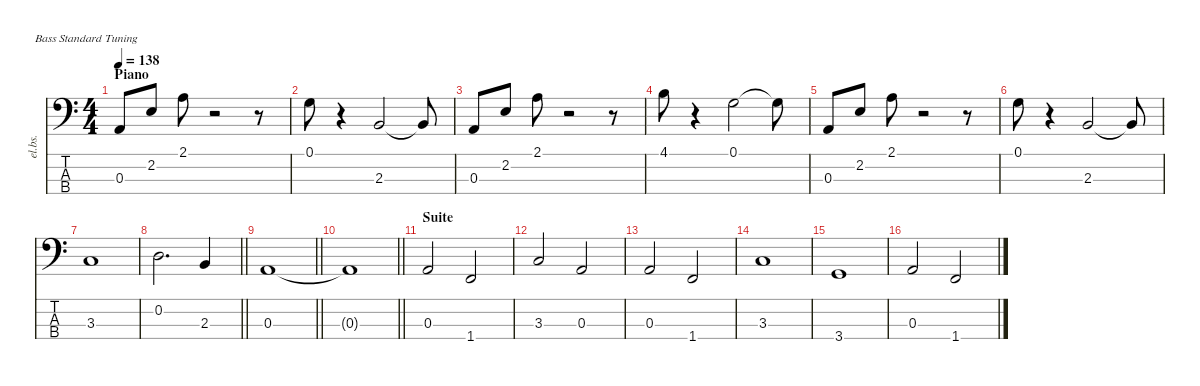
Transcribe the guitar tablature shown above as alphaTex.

\defaultSystemsLayout 4
\hideDynamics
\bracketExtendMode nobrackets
\track ("Basse" "el.bs.") {instrument electricbassfinger}
\staff {score tabs}
\tuning (G2 D2 A1 E1)
\ts (4 4)
\section ("" "Piano")
\tempo 138
\clef f4
\ks aminor
0.3.8{dy f} 2.2.8 2.1.8 r.2 r.8 |
0.1.8 r.4 2.3.2 2.3{t}.8 |
0.3.8 2.2.8 2.1.8 r.2 r.8 |
4.1.8 r.4 0.1.2 0.1{t}.8 |
0.3.8 2.2.8 2.1.8 r.2 r.8 |
0.1.8 r.4 2.3.2 2.3{t}.8 |
3.3.1 |
\barLineRight lightlight
0.2.2{d} 2.3.4 |
\barLineRight lightlight
0.3.1 |
\barLineRight lightlight
0.3{t}.1 |
\section ("" "Suite")
0.3.2 1.4.2 |
3.3.2 0.3.2 |
0.3.2 1.4.2 |
3.3.1 |
3.4.1 |
0.3.2 1.4.2
